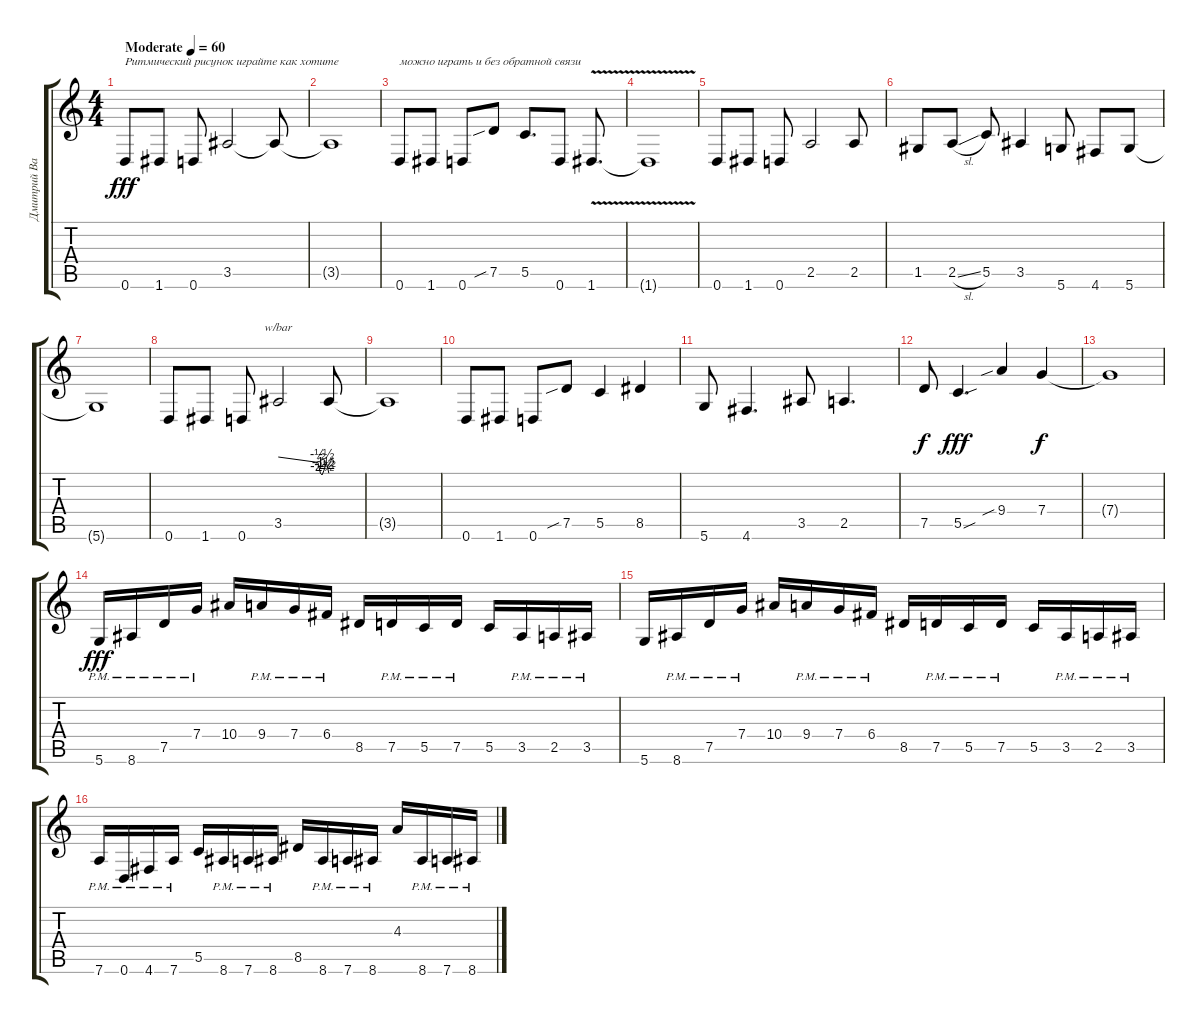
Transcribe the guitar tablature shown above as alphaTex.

\track ("Дмитрий Варшавский" "Дмитрий Ва") {instrument distortionguitar}
\staff {score tabs}
\tuning (D4 A3 F3 C3 G2 D2) {hide}
\ts (4 4)
\tempo (60 "Moderate")
\clef g2
\ks c
0.6.8{txt "Ритмический рисунок играйте как хотите" dy fff instrument distortionguitar} 1.6.8 0.6.8 3.5.2 3.5{t}.8 |
3.5{t}.1 |
0.6.8{txt "можно играть и без обратной связи"} 1.6.8 0.6.8 7.5{sib}.8 5.5.8{d} 0.6.8 1.6{v}.8{d} |
1.6{t}.1 |
0.6.8 1.6.8 0.6.8 2.5.2 2.5.8 |
1.5.8 2.5{sl}.8 5.5.8 3.5.4 5.6.8 4.6.8 5.6.8 |
5.6{t}.1 |
0.6.8 1.6.8 0.6.8 3.5.2{tbe (custom default 0 0 47 -2 50 -8 52 -10 54 -6 57 -2 60 -8)} 3.5{t}.8 |
3.5{t}.1 |
0.6.8 1.6.8 0.6.8 7.5{sib}.8 5.5.4 8.5.4 |
5.6.8 4.6.4{d} 3.5.8 2.5.4{d} |
7.5.8{dy f} 5.5{sou}.4{d dy fff} 9.4{sib}.4 7.4.4{dy f} |
7.4{t}.1 |
5.6{pm}.16{dy fff} 8.6{pm}.16 7.5{pm}.16 7.4{pm}.16 10.4.16 9.4{pm}.16 7.4{pm}.16 6.4{pm}.16 8.5.16 7.5{pm}.16 5.5{pm}.16 7.5{pm}.16 5.5.16 3.5{pm}.16 2.5{pm}.16 3.5{pm}.16 |
5.6.16 8.6{pm}.16 7.5{pm}.16 7.4{pm}.16 10.4.16 9.4{pm}.16 7.4{pm}.16 6.4{pm}.16 8.5.16 7.5{pm}.16 5.5{pm}.16 7.5{pm}.16 5.5.16 3.5{pm}.16 2.5{pm}.16 3.5{pm}.16 |
7.6{pm}.16 0.6{pm}.16 4.6{pm}.16 7.6{pm}.16 5.5.16 8.6{pm}.16 7.6{pm}.16 8.6{pm}.16 8.5.16 8.6{pm}.16 7.6{pm}.16 8.6{pm}.16 4.3.16 8.6{pm}.16 7.6{pm}.16 8.6{pm}.16
